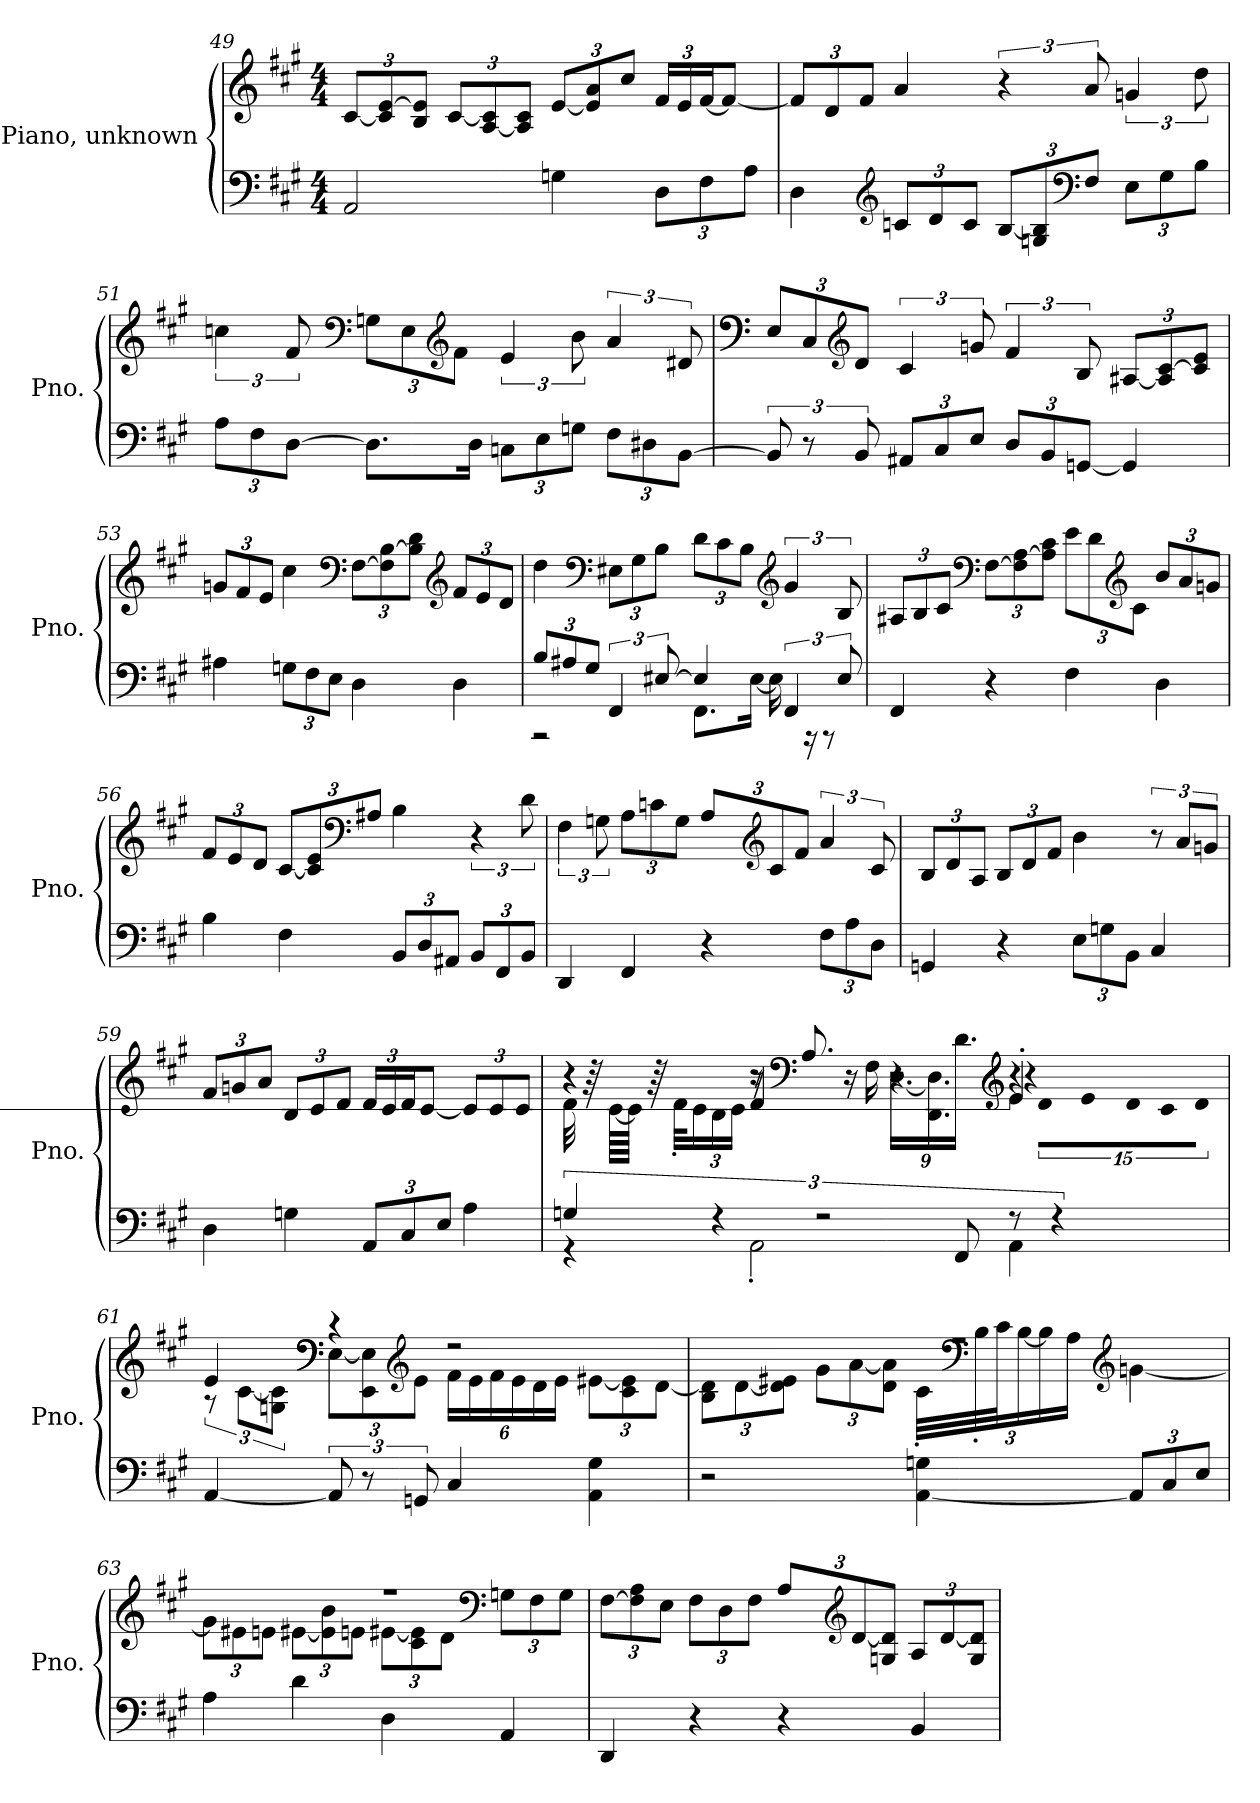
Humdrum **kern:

**kern	**kern
*part1	*part1
*staff2	*staff1
*I"Piano, unknown	*
*I'Pno.	*
!!LO:LB:g=z
*clefF4	*clefG2
*k[f#c#g#]	*k[f#c#g#]
*M4/4	*M4/4
*	*Xbrackettup
=49	=49
2AA/	[12c#/L
.	12c#/] [12e/
.	12B/ 12e/]J
.	[12c#/L
.	[12A/ 12c#/]
.	12A/] 12c#/J
4Gn\	[12e/L
.	12e/] 12a/
.	12cc#/J
*Xbrackettup	*
12D\L	24f#/LL
.	24e/
12F#\	[24f#/J
.	8f#/J_
12A\J	.
=50	=50
4D\	12f#/L]
.	12d/
.	12f#/J
*clefG2	*
12cn/L	4a/
12d/	.
12c/J	.
*	*brackettup
[12B/L	6r
12Gn/ 12B/]	.
*clefF4	*
12F#/J	12a/
12E\L	6gn/
12G\	.
12B\J	12dd\
!!LO:LB:g=z
=51	=51
12A\L	6ccn\
12F#\	.
[12D\J	12f#/
*	*clefF4
*	*Xbrackettup
8.D\L]	12Gn\L
.	12E\
*	*clefG2
.	12f#\J
16D\Jk	.
*	*brackettup
12Cn\L	6e/
12E\	.
12Gn\J	12b\
12F#\L	6a/
12D#X\	.
[12BB\J	12d#X/
=52	=52
*	*clefF4
*brackettup	*Xbrackettup
12BB/]	12E/L
12r	12C#/
*	*clefG2
12BB/	12d/J
*Xbrackettup	*brackettup
12AA#X/L	6c#/
12C#/	.
12E/J	12gn/
12D/L	6f#/
12BB/	.
[12GGn/J	12B/
*	*Xbrackettup
4GG/]	[12A#X/L
.	12A#/] [12c#/
.	12c#/] 12e/J
!!LO:LB:g=z
=53	=53
4A#X\	12gn/L
.	12f#/
.	12e/J
12Gn\L	4cc#\
12F#\	.
12E\J	.
*	*clefF4
4D\	[12F#\L
.	12F#\] [12B\
.	12B\] 12d\J
*	*clefG2
4D\	12f#/L
.	12e/
.	12d/J
=54	=54
*^	*
12B/L	2r	4dd\
12A#X/	.	.
12G#/J	.	.
*	*	*clefF4
*brackettup	*	*
6FF#/	.	12E#X\L
.	.	12G#\
[12E#X/	.	12B\J
4E#/]	8.FF#\L	12d\L
.	.	12c#\
.	.	12B\J
.	[16E#\Jk	.
*	*	*clefG2
*	*	*brackettup
6FF#/	16E#\]	6g#/
.	16r	.
.	8r	.
12E#/	.	12B/
*v	*v	*
!!LO:PB:g=z
=55	=55
*	*Xbrackettup
4FF#/	12A#X/L
.	12B/
.	12c#/J
*	*clefF4
4r	[12F#\L
.	12F#\] [12A#\
.	12A#\] 12c#\J
4F#\	12e\L
.	12d\
*	*clefG2
.	12c#\J
4D\	12b/L
.	12a/
.	12gn/J
=56	=56
4B\	12f#/L
.	12e/
.	12d/J
4F#\	[12c#/L
.	12c#/] 12e/
*	*clefF4
.	12A#X/J
*Xbrackettup	*
12BB/L	4B\
12D/	.
12AA#X/J	.
*	*brackettup
12BB/L	6r
12FF#/	.
12BB/J	12d\
!!LO:LB:g=z
=57	=57
4DD/	6F#\
.	12Gn\
*	*Xbrackettup
4FF#/	12A\L
.	12cn\
.	12G\J
4r	12A/L
*	*clefG2
.	12c/
.	12f#/J
*	*brackettup
12F#\L	6a/
12A\	.
12D\J	12c/
=58	=58
*	*Xbrackettup
4GGn/	12B/L
.	12d/
.	12A/J
4r	12B/L
.	12d/
.	12f#/J
12E\L	4b\
12Gn\	.
12BB\J	.
*	*brackettup
4C#/	12r
.	12a/L
.	12gn/J
=59	=59
*	*Xbrackettup
4D\	12f#/L
.	12gn/
.	12a/J
4Gn\	12B/L
.	12c#/
.	12d/J
12AA/L	24d/LL
.	24c#/
12C#/	24d/J
.	[8c#/J
12E/J	.
4A\	12c#/L]
.	12c#/
.	12c#/J
!!LO:LB:g=z
=60	=60
*brackettup	*
*^	*^
*	*	*	*^
6Gn/	4r	4r	32d\	4r
.	.	.	64r	.
.	.	.	[64c#\LLLL	.
.	.	.	64c#\JJJJ]	.
.	.	.	64r	.
.	.	.	32d'\KLL	.
.	.	.	24c#\	.
6r	.	.	24B\	.
.	.	.	24c#\JJ	.
.	2AA'\	4d/	8r	16r
*	*	*clefF4	*	*
.	.	.	.	8.A/
3r	.	.	.	.
.	.	.	16r	.
.	.	.	16F#\	.
*	*	*	*brackettup	*
.	.	4r	[18.D\LL	2r
.	.	.	18.DD\ 18.D\]	.
12FF#/	.	.	18.d\JJ	.
*	*	*clefG2	*	*
!	!	!	!LO:N:vis=32	!
12r	4AA\	4e'/	1920%53r	.
!	!	!	!LO:N:vis=32	!
.	.	.	1920%53r	.
.	.	.	1920ryy	.
!	!	!	!LO:N:vis=32	!
.	.	.	1920%53d\LLL	.
!	!	!	!LO:N:vis=32	!
6r	.	.	1920%53e\J	.
!	!	!	!LO:N:vis=16	!
.	.	.	1920%107d\	.
!	!	!	!LO:N:vis=32	!
.	.	.	1920%53c#\K	.
!	!	!	!LO:N:vis=16	!
.	.	.	1920%107d\JJ	.
*v	*v	*	*	*
*	*	*v	*v
!!LO:LB:g=z
=61	=61	=61
[4AA/	4e/	12r
.	.	[12c#\L
.	.	12Gn\ 12c#\]J
*	*clefF4	*
*	*	*Xbrackettup
12AA/]	4r	[12E\L
12r	.	12EE\ 12E\]
*	*clefG2	*
12GGn/	.	12e\J
4C#/	2r	24f#\LL
.	.	24e\
.	.	24f#\
.	.	24e\
.	.	24d\
.	.	24e\JJ
4AA\ 4G#\	.	[12e#X\L
.	.	12c#\ 12e#\]
.	.	[12d\J
=62	=62	=62
2r	1r	12B\ 12d\]L
.	.	[12d\
.	.	12d\] 12e#X\J
.	.	12g#\L
.	.	[12a\
.	.	12d\ 12a\]J
[4AA\ 4Gn\	.	32c#'\LLL
*	*clefF4	*
.	.	32B'\
.	.	48c#\J
.	.	[24B\
.	.	16B\]
.	.	16A\JJ
*	*clefG2	*
*Xbrackettup	*	*
12AA/L]	.	[4gn\
12C#/	.	.
12E/J	.	.
!!LO:LB:g=z	!!
=63	=63	=63
4A\	1r	12g\L]
.	.	12e#X\
.	.	12en\J
4d\	.	[12e#X\L
.	.	12e#\] 12b\
.	.	12en\J
4D\	.	[12e#X\L
.	.	12c#\ 12e#\]
.	.	12d\J
*	*clefF4	*
4AA/	.	12Gn\L
.	.	12F#\
.	.	12G\J
*	*v	*v
=64	=64
4DD/	[12F#\L
.	12F#\] 12A\
.	12E\J
4r	12F#\L
.	12D\
.	12F#\J
4r	12A/L
*	*clefG2
.	[12d/
.	12Gn/ 12d/]J
4BB/	12A/L
.	[12d/
.	12G/ 12d/]J
=	=
*-	*-
